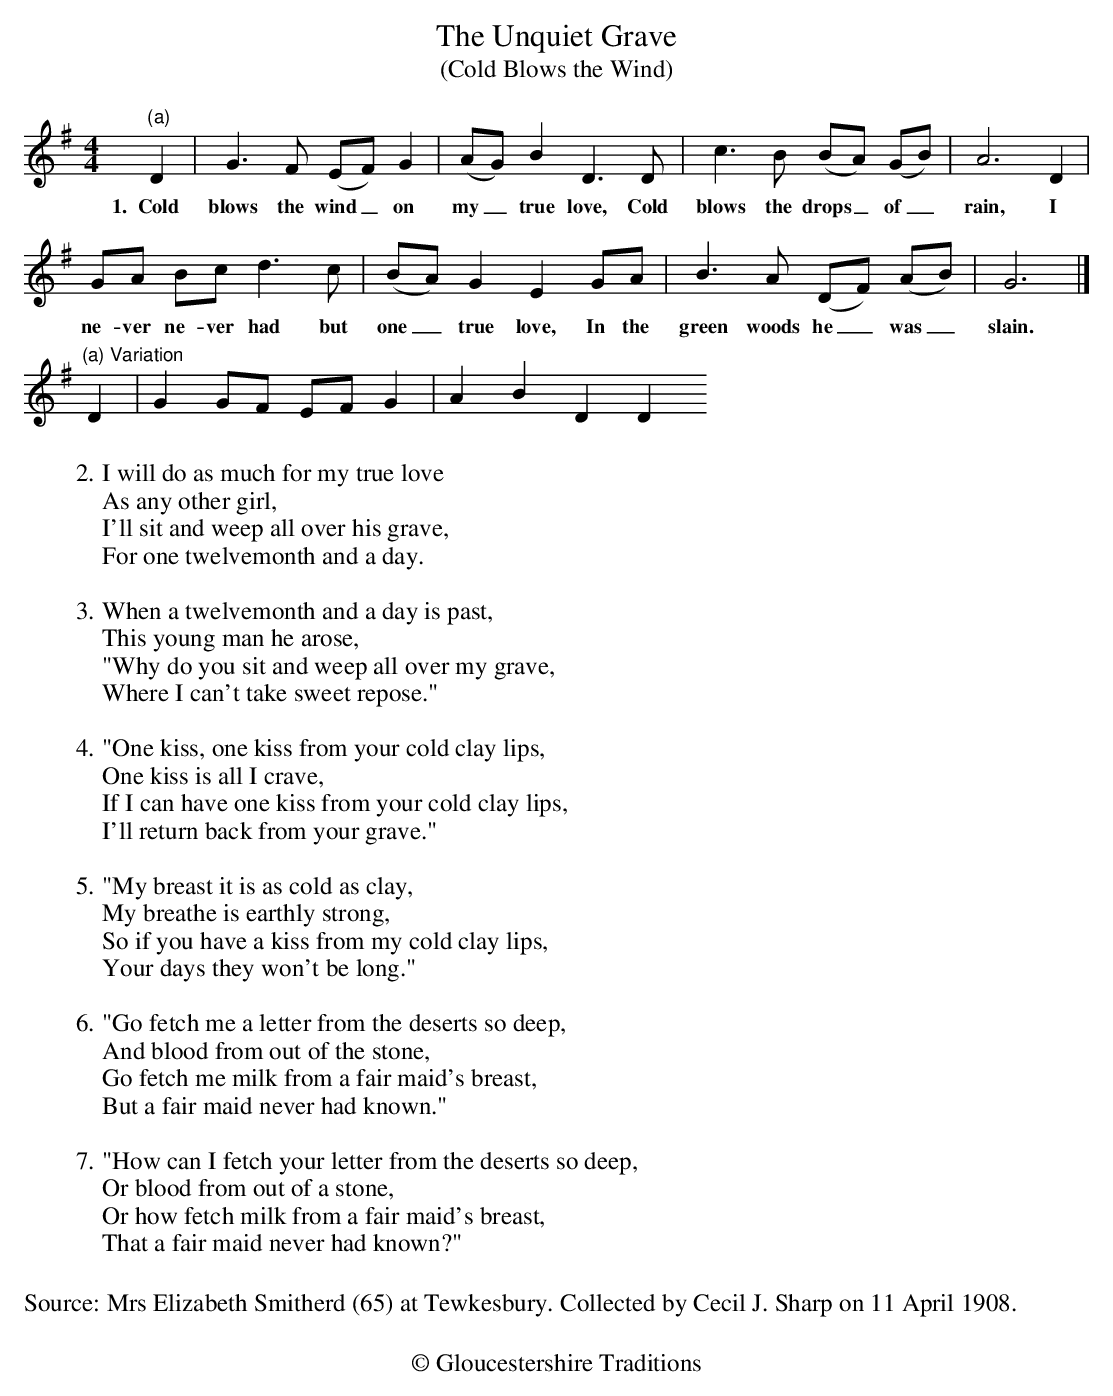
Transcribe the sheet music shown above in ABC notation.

X:1
T:Unquiet Grave, The
T:(Cold Blows the Wind)
M:4/4
L:1/8
K:G
"(a)"D2 | G3F (EF)G2 | (AG)B2 D3D | c3B (BA) (GB) | A6 D2 |
w:1.~~Cold blows the wind_ on my_ true love, Cold blows the drops_ of_ rain, I
GA Bc d3c | (BA)G2 E2GA | B3A (DF) (AB) | G6|]
w:ne-ver ne-ver had but one_ true love, In the green woods he_  was_ slain.
"(a) Variation"D2 |G2GF EFG2 | A2B2 D2D2
w:~~
W:2. I will do as much for my true love
W:As any other girl,
W:I'll sit and weep all over his grave,
W:For one twelvemonth and a day.
W:
W:3. When a twelvemonth and a day is past,
W:This young man he arose,
W:"Why do you sit and weep all over my grave,
W:Where I can't take sweet repose."
W:
W:4. "One kiss, one kiss from your cold clay lips,
W:One kiss is all I crave,
W:If I can have one kiss from your cold clay lips,
W:I'll return back from your grave."
W:
W:5. "My breast it is as cold as clay,
W:My breathe is earthly strong,
W:So if you have a kiss from my cold clay lips,
W:Your days they won't be long."
W:
W:6. "Go fetch me a letter from the deserts so deep,
W:And blood from out of the stone,
W:Go fetch me milk from a fair maid's breast,
W:But a fair maid never had known."
W:
W:7. "How can I fetch your letter from the deserts so deep,
W:Or blood from out of a stone,
W:Or how fetch milk from a fair maid's breast,
W:That a fair maid never had known?"
W:
